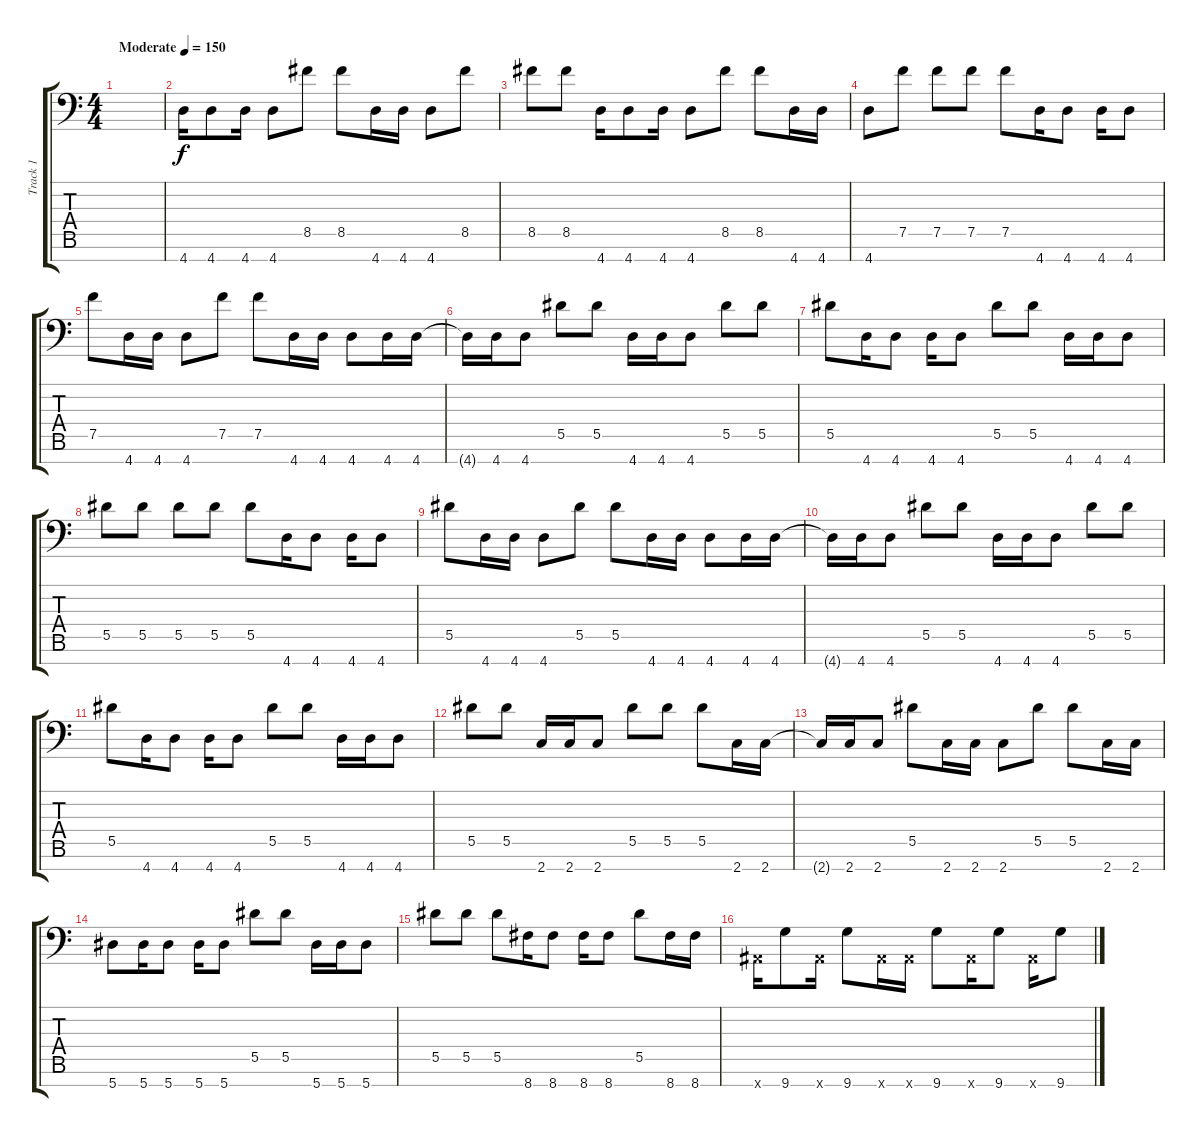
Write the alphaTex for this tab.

\track ("Track 1" "Track 1") {instrument distortionguitar}
\staff {score tabs}
\tuning (Eb4 Bb3 F3 Eb3 Bb2 F2 Bb1) {hide}
\ts (4 4)
\tempo (150 "Moderate")
\clef f4
\ks c
|
4.7.16 4.7.8 4.7.16 4.7.8 8.5.8 8.5.8 4.7.16 4.7.16 4.7.8 8.5.8 |
8.5.8 8.5.8 4.7.16 4.7.8 4.7.16 4.7.8 8.5.8 8.5.8 4.7.16 4.7.16 |
4.7.8 7.5.8 7.5.8 7.5.8 7.5.8 4.7.16 4.7.8 4.7.16 4.7.8 |
7.5.8 4.7.16 4.7.16 4.7.8 7.5.8 7.5.8 4.7.16 4.7.16 4.7.8 4.7.16 4.7.16 |
4.7{t}.16 4.7.16 4.7.8 5.5.8 5.5.8 4.7.16 4.7.16 4.7.8 5.5.8 5.5.8 |
5.5.8 4.7.16 4.7.8 4.7.16 4.7.8 5.5.8 5.5.8 4.7.16 4.7.16 4.7.8 |
5.5.8 5.5.8 5.5.8 5.5.8 5.5.8 4.7.16 4.7.8 4.7.16 4.7.8 |
5.5.8 4.7.16 4.7.16 4.7.8 5.5.8 5.5.8 4.7.16 4.7.16 4.7.8 4.7.16 4.7.16 |
4.7{t}.16 4.7.16 4.7.8 5.5.8 5.5.8 4.7.16 4.7.16 4.7.8 5.5.8 5.5.8 |
5.5.8 4.7.16 4.7.8 4.7.16 4.7.8 5.5.8 5.5.8 4.7.16 4.7.16 4.7.8 |
5.5.8 5.5.8 2.7.16 2.7.16 2.7.8 5.5.8 5.5.8 5.5.8 2.7.16 2.7.16 |
2.7{t}.16 2.7.16 2.7.8 5.5.8 2.7.16 2.7.16 2.7.8 5.5.8 5.5.8 2.7.16 2.7.16 |
5.7.8 5.7.16 5.7.8 5.7.16 5.7.8 5.5.8 5.5.8 5.7.16 5.7.16 5.7.8 |
5.5.8 5.5.8 5.5.8 8.7.16 8.7.8 8.7.16 8.7.8 5.5.8 8.7.16 8.7.16 |
0.7{x}.16 9.7.8 0.7{x}.16 9.7.8 0.7{x}.16 0.7{x}.16 9.7.8 0.7{x}.16 9.7.8 0.7{x}.16 9.7.8
